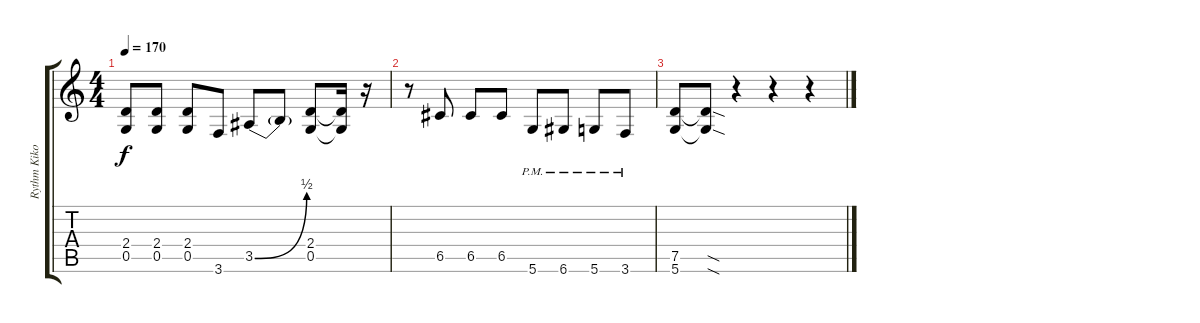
\track ("Rythm Kiko" "Rythm Kiko") {instrument distortionguitar}
\staff {score tabs}
\tuning (D4 A3 F3 C3 G2 D2) {hide}
\ts (4 4)
\tempo 170
\clef g2
\ks c
(2.4 0.5).8{dy f} (2.4 0.5).8 (2.4 0.5).8 3.6.8 3.5{be (bend 0 0 60 2)}.8 3.5{t}.8 (2.4 0.5).8 (2.4{t} 0.5{t}).16 r.16 |
r.8 6.5.8 6.5.8 6.5.8 5.6{pm}.8 6.6{pm}.8 5.6{pm}.8 3.6{pm}.8 |
(7.5 5.6).8 (7.5{sod t} 5.6{sod t}).8 r.4 r.4 r.4
